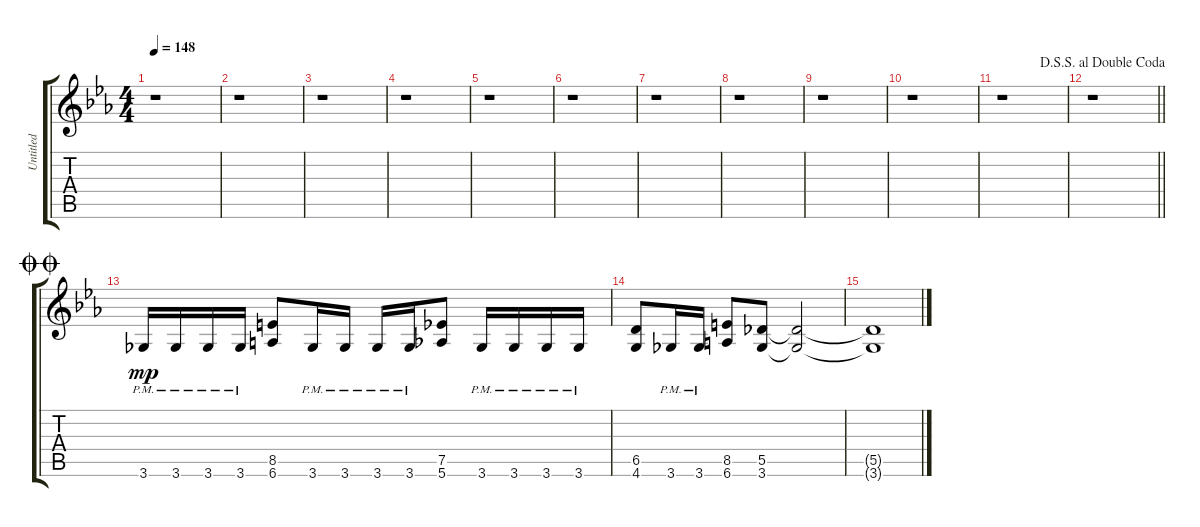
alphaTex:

\track ("Untitled" "Untitled") {instrument distortionguitar}
\staff {score tabs}
\tuning (Eb4 Bb3 Gb3 Db3 Ab2 Eb2) {hide}
\ts (4 4)
\tempo 148
\clef g2
\ks eb
r.1{dy f} |
r.1 |
r.1 |
r.1 |
r.1 |
r.1 |
r.1 |
r.1 |
r.1 |
r.1 |
r.1 |
\jump dalsegnosegnoaldoublecoda
\barLineRight lightlight
r.1 |
\jump doublecoda
3.6{pm}.16{dy mp} 3.6{pm}.16 3.6{pm}.16 3.6{pm}.16 (8.5 6.6).8 3.6{pm}.16 3.6{pm}.16 3.6{pm}.16 3.6{pm}.16 (7.5 5.6).8 3.6{pm}.16 3.6{pm}.16 3.6{pm}.16 3.6{pm}.16 |
(6.5 4.6).8 3.6{pm}.16 3.6{pm}.16 (8.5 6.6).8 (5.5 3.6).8 (5.5{t} 3.6{t}).2 |
(5.5{t} 3.6{t}).1
